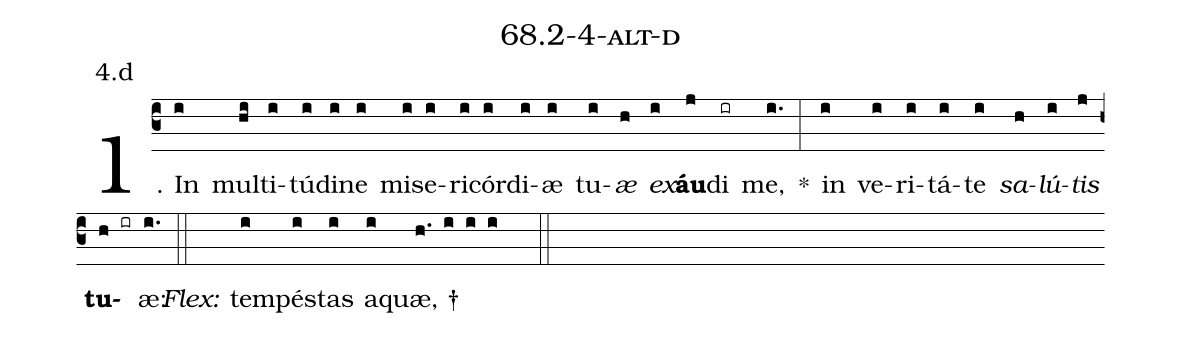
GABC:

name: 68.2-4-alt-d;
annotation: 4.d;
%%
(c3)1. In(i) mul(hi)ti(i)tú(i)di(i)ne(i) mi(i)se(i)ri(i)cór(i)di(i)æ(i) tu(i)<i>æ</i>(h) <i>ex</i>(i)<b>áu</b>(j)di(ir) me,(i.) *(:) in(i) ve(i)ri(i)tá(i)te(i) <i>sa</i>(h)<i>lú</i>(i)<i>tis</i>(j) <b>tu</b>(h ir)æ:(i.) (::)
<i>Flex:</i>()  tem(i)pés(i)tas(i) a(i)quæ, †(h. i i i  ::)

%E(i) u(h) o(i) u(j) a(h) e.(i.) (::)
